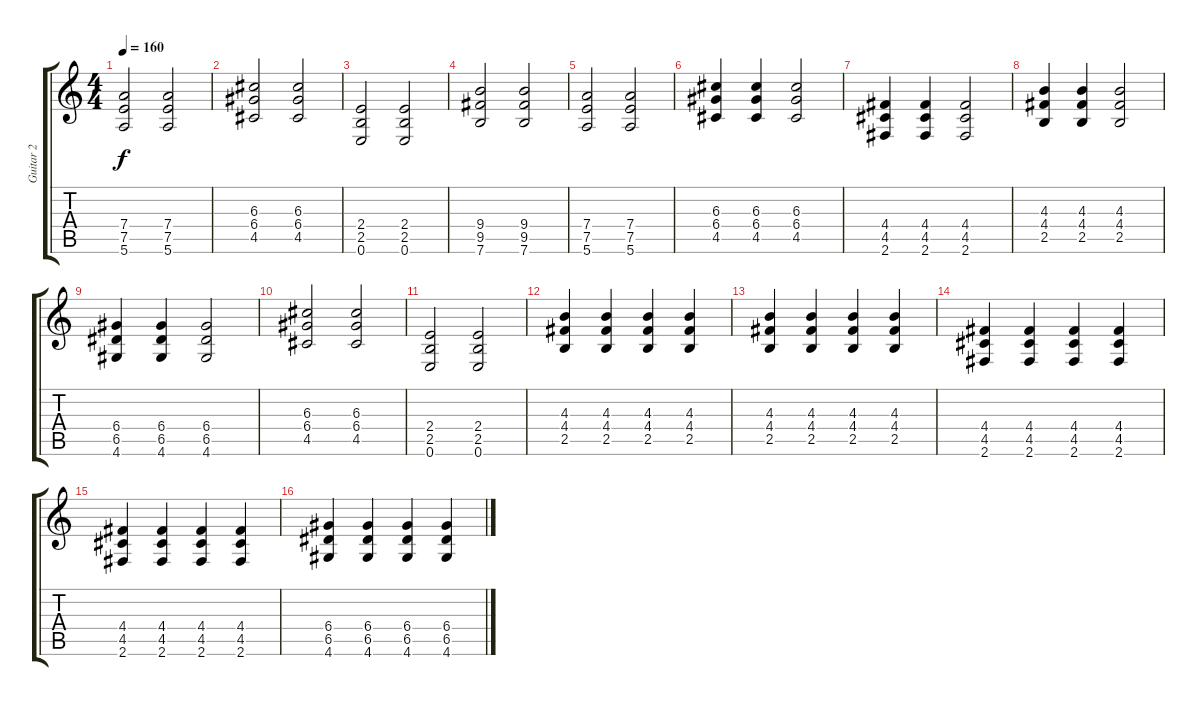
\track ("Guitar 2" "Guitar 2") {instrument distortionguitar}
\staff {score tabs}
\tuning (E4 B3 G3 D3 A2 E2) {hide}
\ts (4 4)
\tempo 160
\clef g2
\ks c
(7.4 7.5 5.6).2{dy f} (7.4 7.5 5.6).2 |
(6.3 6.4 4.5).2 (6.3 6.4 4.5).2 |
(2.4 2.5 0.6).2 (2.4 2.5 0.6).2 |
(9.4 9.5 7.6).2 (9.4 9.5 7.6).2 |
(7.4 7.5 5.6).2 (7.4 7.5 5.6).2 |
(6.3 6.4 4.5).4 (6.3 6.4 4.5).4 (6.3 6.4 4.5).2 |
(4.4 4.5 2.6).4 (4.4 4.5 2.6).4 (4.4 4.5 2.6).2 |
(4.3 4.4 2.5).4 (4.3 4.4 2.5).4 (4.3 4.4 2.5).2 |
(6.4 6.5 4.6).4 (6.4 6.5 4.6).4 (6.4 6.5 4.6).2 |
(6.3 6.4 4.5).2 (6.3 6.4 4.5).2 |
(2.4 2.5 0.6).2 (2.4 2.5 0.6).2 |
(4.3 4.4 2.5).4 (4.3 4.4 2.5).4 (4.3 4.4 2.5).4 (4.3 4.4 2.5).4 |
(4.3 4.4 2.5).4 (4.3 4.4 2.5).4 (4.3 4.4 2.5).4 (4.3 4.4 2.5).4 |
(4.4 4.5 2.6).4{volume 9} (4.4 4.5 2.6).4 (4.4 4.5 2.6).4 (4.4 4.5 2.6).4 |
(4.4 4.5 2.6).4 (4.4 4.5 2.6).4 (4.4 4.5 2.6).4 (4.4 4.5 2.6).4 |
(6.4 6.5 4.6).4 (6.4 6.5 4.6).4 (6.4 6.5 4.6).4 (6.4 6.5 4.6).4
